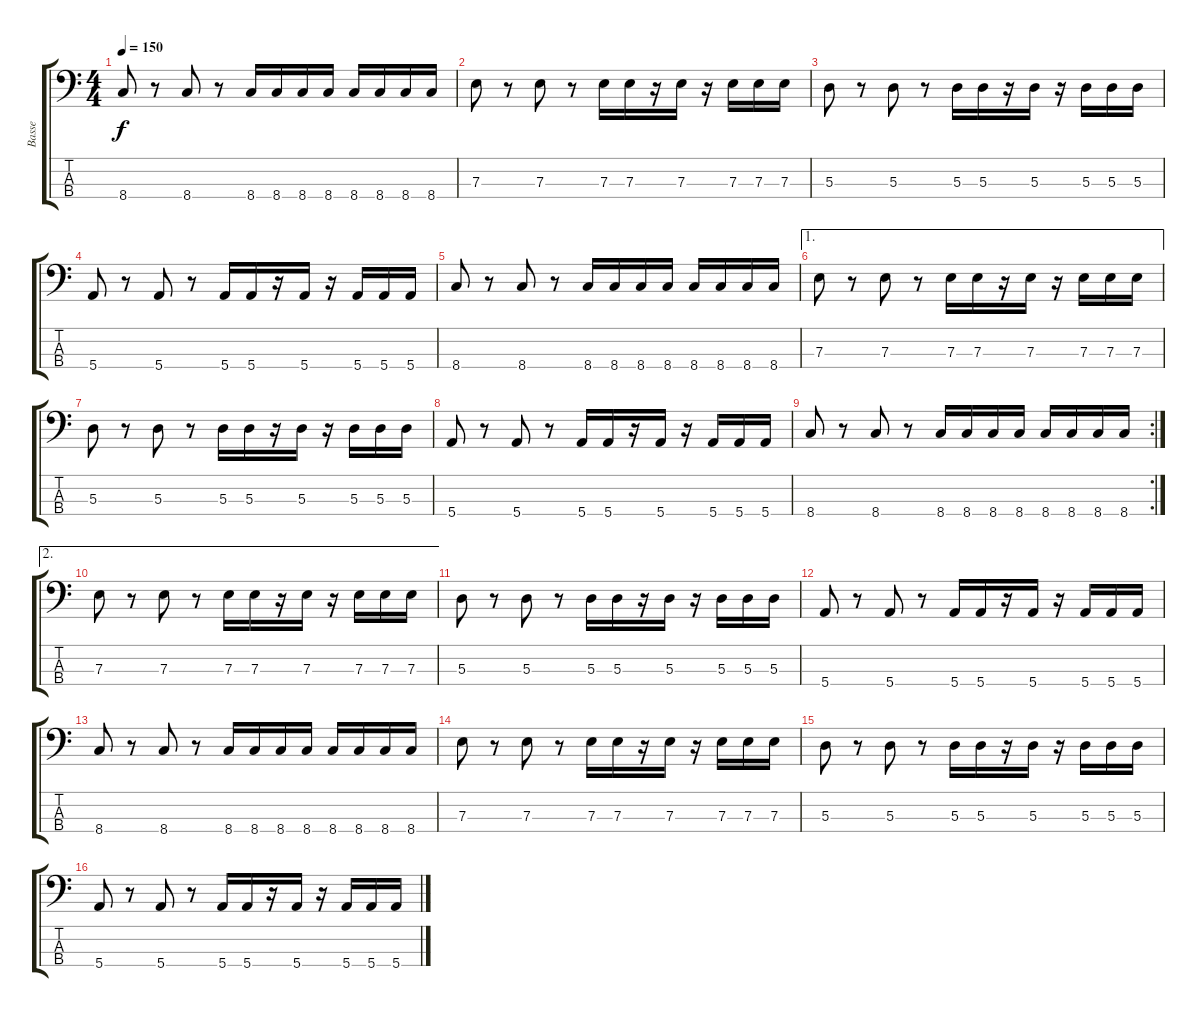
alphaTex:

\track ("Basse" "Basse") {instrument slapbass1}
\staff {score tabs}
\tuning (G2 D2 A1 E1) {hide}
\ts (4 4)
\tempo 150
\clef f4
\ks c
8.4.8{dy f} r.8 8.4.8 r.8 8.4.16 8.4.16 8.4.16 8.4.16 8.4.16 8.4.16 8.4.16 8.4.16 |
7.3.8 r.8 7.3.8 r.8 7.3.16 7.3.16 r.16 7.3.16 r.16 7.3.16 7.3.16 7.3.16 |
5.3.8 r.8 5.3.8 r.8 5.3.16 5.3.16 r.16 5.3.16 r.16 5.3.16 5.3.16 5.3.16 |
5.4.8 r.8 5.4.8 r.8 5.4.16 5.4.16 r.16 5.4.16 r.16 5.4.16 5.4.16 5.4.16 |
8.4.8 r.8 8.4.8 r.8 8.4.16 8.4.16 8.4.16 8.4.16 8.4.16 8.4.16 8.4.16 8.4.16 |
\ae 1
7.3.8 r.8 7.3.8 r.8 7.3.16 7.3.16 r.16 7.3.16 r.16 7.3.16 7.3.16 7.3.16 |
5.3.8 r.8 5.3.8 r.8 5.3.16 5.3.16 r.16 5.3.16 r.16 5.3.16 5.3.16 5.3.16 |
5.4.8 r.8 5.4.8 r.8 5.4.16 5.4.16 r.16 5.4.16 r.16 5.4.16 5.4.16 5.4.16 |
\rc 2
8.4.8 r.8 8.4.8 r.8 8.4.16 8.4.16 8.4.16 8.4.16 8.4.16 8.4.16 8.4.16 8.4.16 |
\ae 2
7.3.8 r.8 7.3.8 r.8 7.3.16 7.3.16 r.16 7.3.16 r.16 7.3.16 7.3.16 7.3.16 |
5.3.8 r.8 5.3.8 r.8 5.3.16 5.3.16 r.16 5.3.16 r.16 5.3.16 5.3.16 5.3.16 |
5.4.8 r.8 5.4.8 r.8 5.4.16 5.4.16 r.16 5.4.16 r.16 5.4.16 5.4.16 5.4.16 |
8.4.8 r.8 8.4.8 r.8 8.4.16 8.4.16 8.4.16 8.4.16 8.4.16 8.4.16 8.4.16 8.4.16 |
7.3.8 r.8 7.3.8 r.8 7.3.16 7.3.16 r.16 7.3.16 r.16 7.3.16 7.3.16 7.3.16 |
5.3.8 r.8 5.3.8 r.8 5.3.16 5.3.16 r.16 5.3.16 r.16 5.3.16 5.3.16 5.3.16 |
5.4.8 r.8 5.4.8 r.8 5.4.16 5.4.16 r.16 5.4.16 r.16 5.4.16 5.4.16 5.4.16
